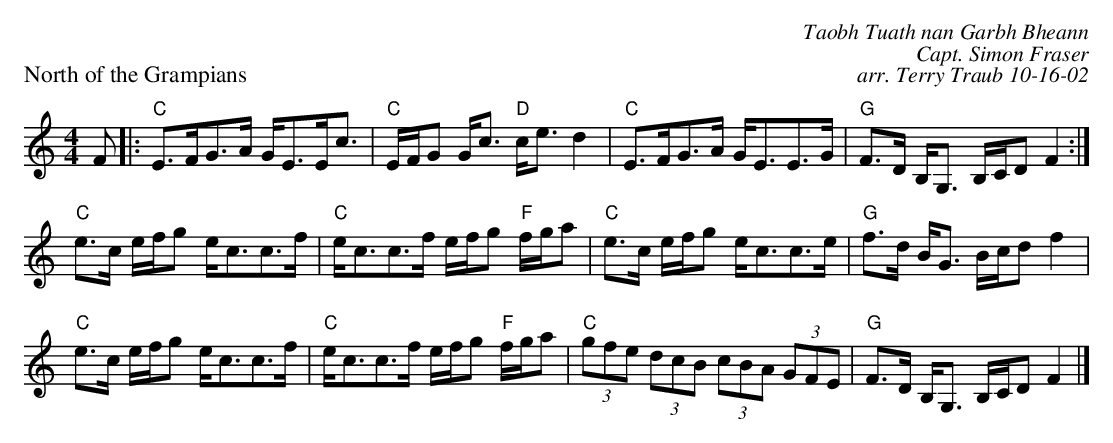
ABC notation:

X:1
P:North of the Grampians
C:Taobh Tuath nan Garbh Bheann
C:Capt. Simon Fraser
C:arr. Terry Traub 10-16-02
M:4/4
K:C
L: 1/8
F |: "C"E>FG>A G<EE<c| "C"E/F/G G<c "D"c<e d2|"C"E>FG>A G<EE>G|"G"F>D B,<G, B,/C/D F2 :|
"C"e>c e/f/g e<cc>f|"C"e<cc>f e/f/g "F"f/g/a|"C"e>c e/f/g e<cc>e|"G"f>d B<G B/c/d f2|
"C"e>c e/f/g e<cc>f|"C"e<cc>f e/f/g "F"f/g/a|"C"(3gfe (3dcB (3cBA (3GFE|"G"F>D B,<G, B,/C/D F2 |]
